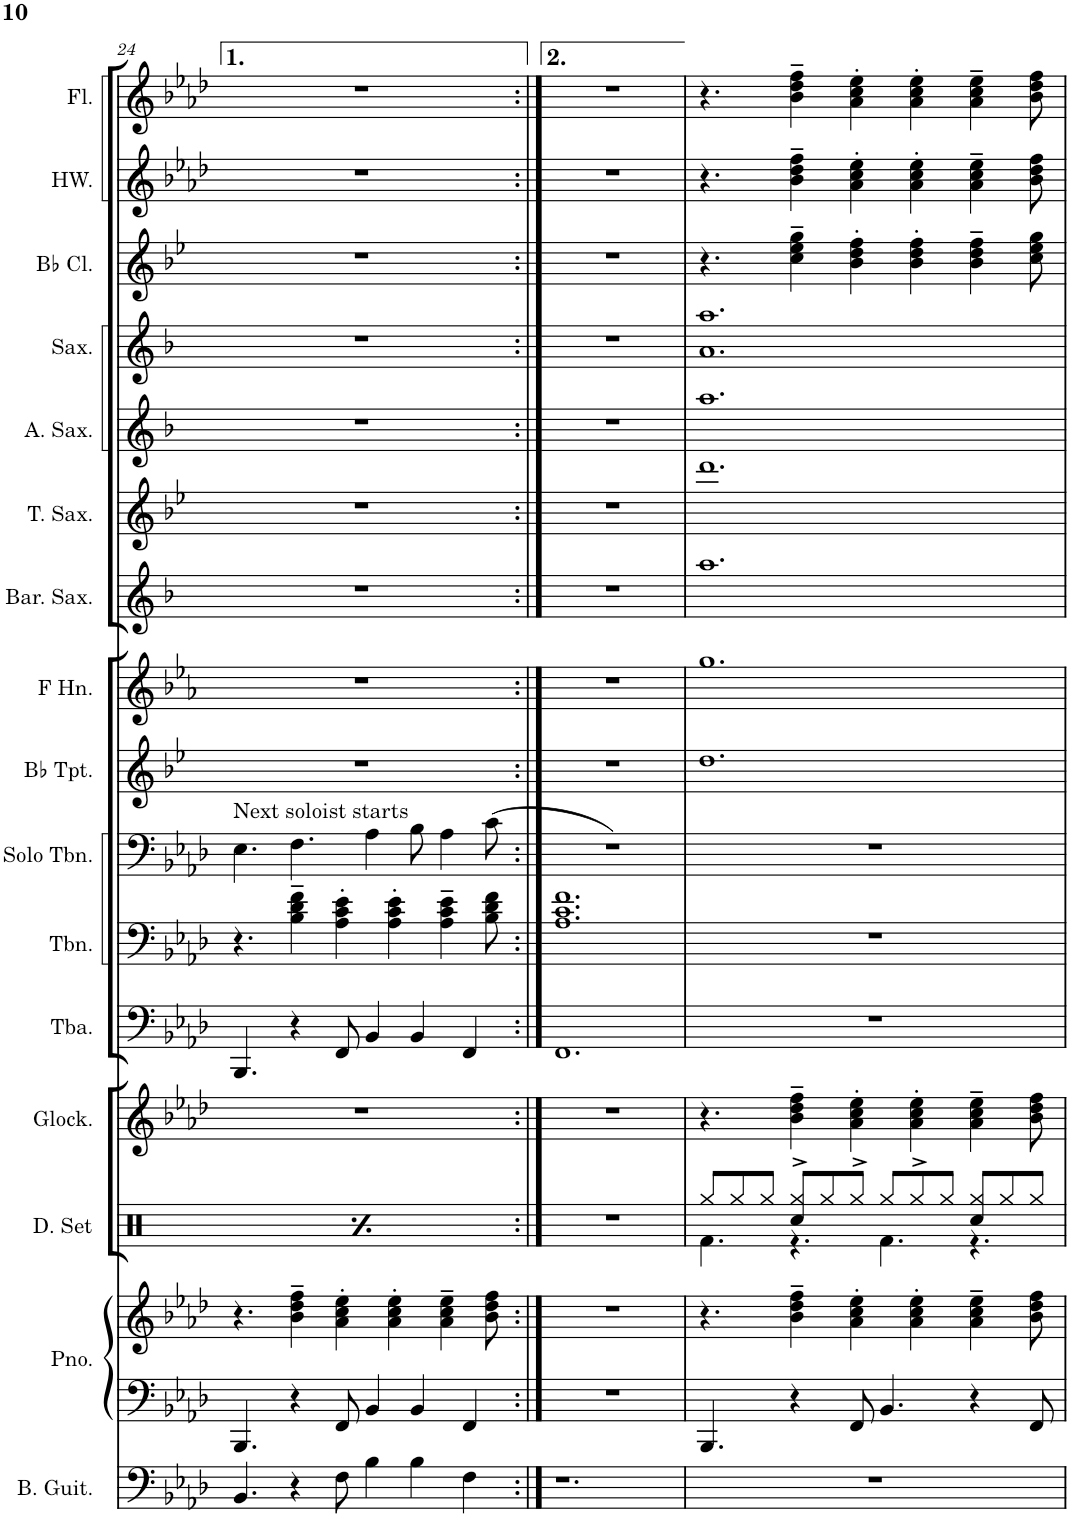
**kern	**kern	**kern	**kern	**kern	**kern	**kern	**kern	**kern	**kern	**kern	**kern	**kern	**kern	**kern	**kern
*part15	*part14	*part14	*part13	*part12	*part11	*part10	*part9	*part8	*part7	*part6	*part5	*part4	*part3	*part2	*part1
*staff16	*staff15	*staff14	*staff13	*staff12	*staff11	*staff10	*staff9	*staff8	*staff7	*staff6	*staff5	*staff4	*staff3	*staff2	*staff1
*I"Bass Guitar	*I"Piano	*	*I"Glockenspiel	*I"Tuba	*I"Trombone	*I"Solo Trombone	*I"Bb Trumpet	*I"Horn in F	*I"Baritone Saxophone	*I"Tenor Saxophone	*I"Alto Saxophone	*I"Saxophones	*I"Bb Clarinet	*I"High Woodwinds	*I"Flute
*I'B. Guit.	*I'Pno.	*	*I'Glock.	*I'Tba.	*I'Tbn.	*I'Solo Tbn.	*I'Bb Tpt.	*	*I'Bar. Sax.	*I'T. Sax.	*I'A. Sax.	*I'Sax.	*I'Bb Cl.	*I'HW.	*I'Fl.
!!LO:PB:g=z
*clefF4	*clefF4	*clefG2	*clefG2	*clefF4	*clefF4	*clefF4	*clefG2	*clefG2	*clefG2	*clefG2	*clefG2	*clefG2	*clefG2	*clefG2	*clefG2
*Trd7c12	*	*	*Trd-14c-24	*	*	*	*Trd1c2	*Trd4c7	*Trd12c21	*Trd8c14	*Trd5c9	*Trd5c9	*Trd1c2	*	*
*k[b-e-a-d-]	*k[b-e-a-d-]	*k[b-e-a-d-]	*k[b-e-a-d-]	*k[b-e-a-d-]	*k[b-e-a-d-]	*k[b-e-a-d-]	*k[b-e-]	*k[b-e-a-]	*k[b-]	*k[b-e-]	*k[b-]	*k[b-]	*k[b-e-]	*k[b-e-a-d-]	*k[b-e-a-d-]
*M12/8	*M12/8	*M12/8	*M12/8	*M12/8	*M12/8	*M12/8	*M12/8	*M12/8	*M12/8	*M12/8	*M12/8	*M12/8	*M12/8	*M12/8	*M12/8
=24	=24	=24	=24	=24	=24	=24	=24	=24	=24	=24	=24	=24	=24	=24	=24
!	!	!	!	!	!	!LO:TX:a:t=Next soloist starts	!	!	!	!	!	!	!	!	!
4.BB-/	4.BBB-/	4.r	1.r	4.BBB-/	4.r	4.E-\	1.r	1.r	1.r	1.r	1.r	1.r	1.r	1.r	1.r
4r	4r	4b-\~ 4dd-\~ 4ff\~	.	4r	4B-\~ 4d-\~ 4f\~	4.F\	.	.	.	.	.	.	.	.	.
8F\	8FF/	4a-\' 4cc\' 4ee-\'	.	8FF/	4A-\' 4c\' 4e-\'	.	.	.	.	.	.	.	.	.	.
4B-\	4BB-/	.	.	4BB-/	.	4A-\	.	.	.	.	.	.	.	.	.
.	.	4a-\' 4cc\' 4ee-\'	.	.	4A-\' 4c\' 4e-\'	.	.	.	.	.	.	.	.	.	.
4B-\	4BB-/	.	.	4BB-/	.	8B-\	.	.	.	.	.	.	.	.	.
.	.	4a-\~ 4cc\~ 4ee-\~	.	.	4A-\~ 4c\~ 4e-\~	4A-\	.	.	.	.	.	.	.	.	.
4F\	4FF/	.	.	4FF/	.	.	.	.	.	.	.	.	.	.	.
.	.	8b-\ 8dd-\ 8ff\	.	.	8B-\ 8d-\ 8f\	(8c\	.	.	.	.	.	.	.	.	.
=25:|!	=25:|!	=25:|!	=25:|!	=25:|!	=25:|!	=25:|!	=25:|!	=25:|!	=25:|!	=25:|!	=25:|!	=25:|!	=25:|!	=25:|!	=25:|!
1.r	1.r	1.r	1.r	1.FF	1.A- 1.c 1.f	1.r)	1.r	1.r	1.r	1.r	1.r	1.r	1.r	1.r	1.r
=26	=26	=26	=26	=26	=26	=26	=26	=26	=26	=26	=26	=26	=26	=26	=26
1.r	4.BBB-/	4.r	4.r	1.r	1.r	1.r	1.dd	1.gg	1.aa	1.ddd	1.aa	1.a 1.aa	4.r	4.r	4.r
.	4r	4b-\~ 4dd-\~ 4ff\~	4b-\~ 4dd-\~ 4ff\~	.	.	.	.	.	.	.	.	.	4cc\~ 4ee-\~ 4gg\~	4b-\~ 4dd-\~ 4ff\~	4b-\~ 4dd-\~ 4ff\~
.	8FF/	4a-\' 4cc\' 4ee-\'	4a-\' 4cc\' 4ee-\'	.	.	.	.	.	.	.	.	.	4b-\' 4dd\' 4ff\'	4a-\' 4cc\' 4ee-\'	4a-\' 4cc\' 4ee-\'
.	4.BB-/	.	.	.	.	.	.	.	.	.	.	.	.	.	.
.	.	4a-\' 4cc\' 4ee-\'	4a-\' 4cc\' 4ee-\'	.	.	.	.	.	.	.	.	.	4b-\' 4dd\' 4ff\'	4a-\' 4cc\' 4ee-\'	4a-\' 4cc\' 4ee-\'
.	4r	4a-\~ 4cc\~ 4ee-\~	4a-\~ 4cc\~ 4ee-\~	.	.	.	.	.	.	.	.	.	4b-\~ 4dd\~ 4ff\~	4a-\~ 4cc\~ 4ee-\~	4a-\~ 4cc\~ 4ee-\~
.	8FF/	8b-\ 8dd-\ 8ff\	8b-\ 8dd-\ 8ff\	.	.	.	.	.	.	.	.	.	8cc\ 8ee-\ 8gg\	8b-\ 8dd-\ 8ff\	8b-\ 8dd-\ 8ff\
=	=	=	=	=	=	=	=	=	=	=	=	=	=	=	=
*-	*-	*-	*-	*-	*-	*-	*-	*-	*-	*-	*-	*-	*-	*-	*-
